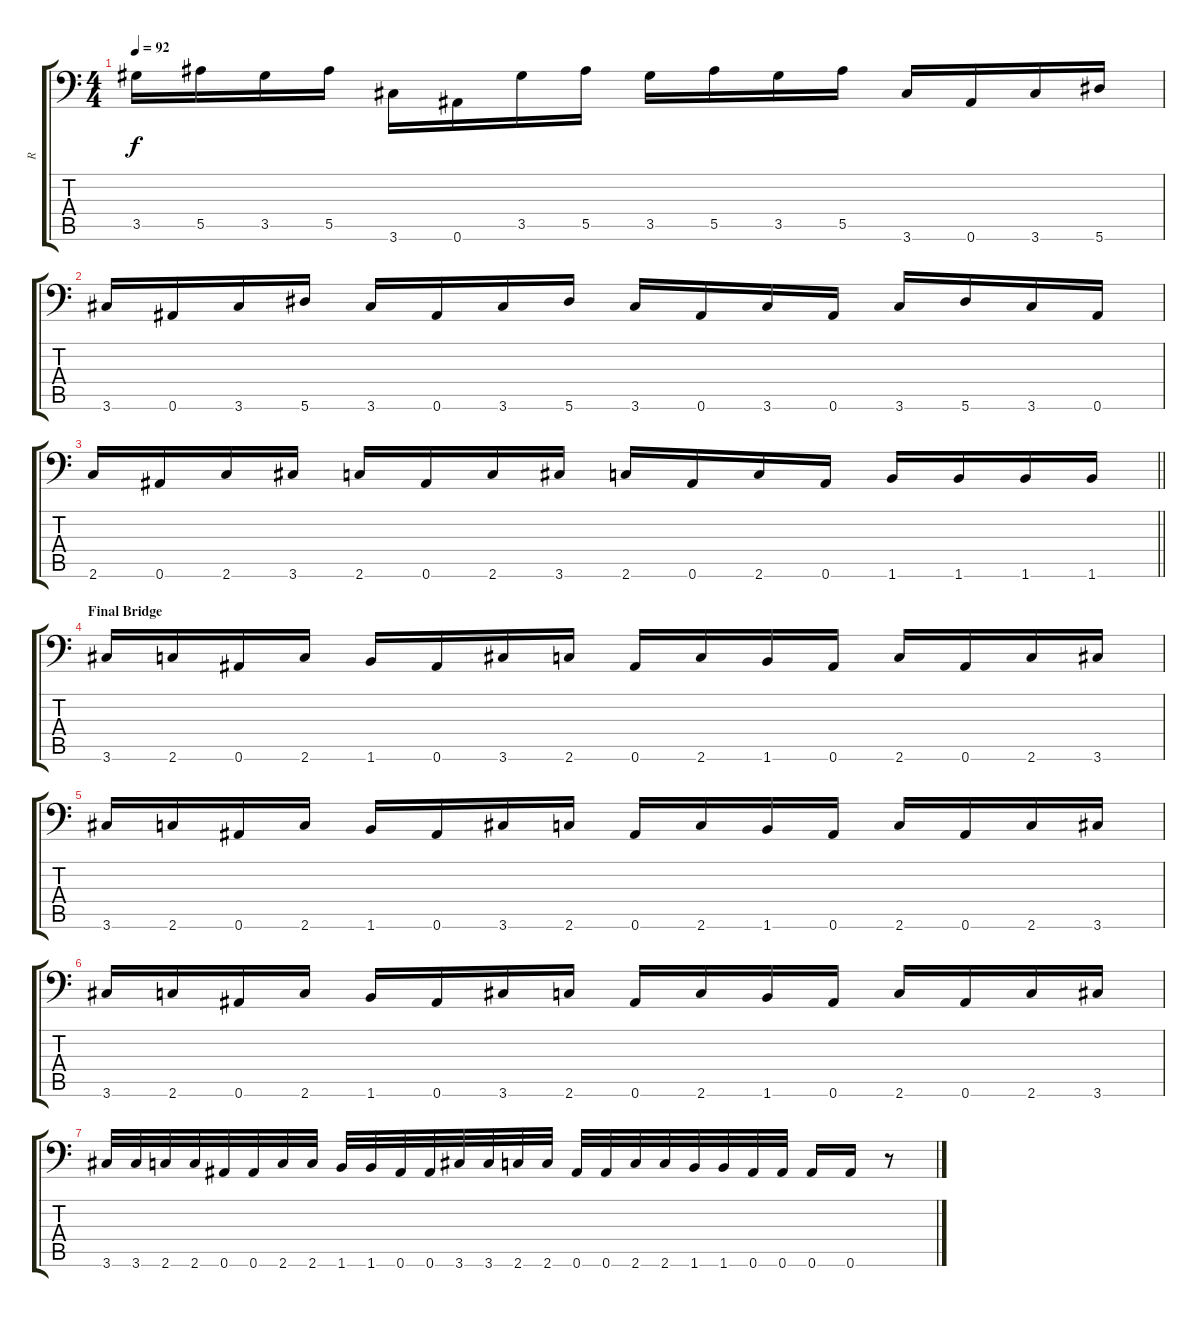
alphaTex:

\track ("R" "R") {instrument distortionguitar}
\staff {score tabs}
\tuning (C4 G3 Eb3 Bb2 F2 Bb1) {hide}
\ts (4 4)
\tempo 92
\clef f4
\ks c
3.5.16{dy f} 5.5.16 3.5.16 5.5.16 3.6.16 0.6.16 3.5.16 5.5.16 3.5.16 5.5.16 3.5.16 5.5.16 3.6.16 0.6.16 3.6.16 5.6.16 |
3.6.16 0.6.16 3.6.16 5.6.16 3.6.16 0.6.16 3.6.16 5.6.16 3.6.16 0.6.16 3.6.16 0.6.16 3.6.16 5.6.16 3.6.16 0.6.16 |
\barLineRight lightlight
2.6.16 0.6.16 2.6.16 3.6.16 2.6.16 0.6.16 2.6.16 3.6.16 2.6.16 0.6.16 2.6.16 0.6.16 1.6.16 1.6.16 1.6.16 1.6.16 |
\section ("" "Final Bridge")
3.6.16 2.6.16 0.6.16 2.6.16 1.6.16 0.6.16 3.6.16 2.6.16 0.6.16 2.6.16 1.6.16 0.6.16 2.6.16 0.6.16 2.6.16 3.6.16 |
3.6.16 2.6.16 0.6.16 2.6.16 1.6.16 0.6.16 3.6.16 2.6.16 0.6.16 2.6.16 1.6.16 0.6.16 2.6.16 0.6.16 2.6.16 3.6.16 |
3.6.16 2.6.16 0.6.16 2.6.16 1.6.16 0.6.16 3.6.16 2.6.16 0.6.16 2.6.16 1.6.16 0.6.16 2.6.16 0.6.16 2.6.16 3.6.16 |
3.6.32 3.6.32 2.6.32 2.6.32 0.6.32 0.6.32 2.6.32 2.6.32 1.6.32 1.6.32 0.6.32 0.6.32 3.6.32 3.6.32 2.6.32 2.6.32 0.6.32 0.6.32 2.6.32 2.6.32 1.6.32 1.6.32 0.6.32 0.6.32 0.6.16 0.6.16 r.8
